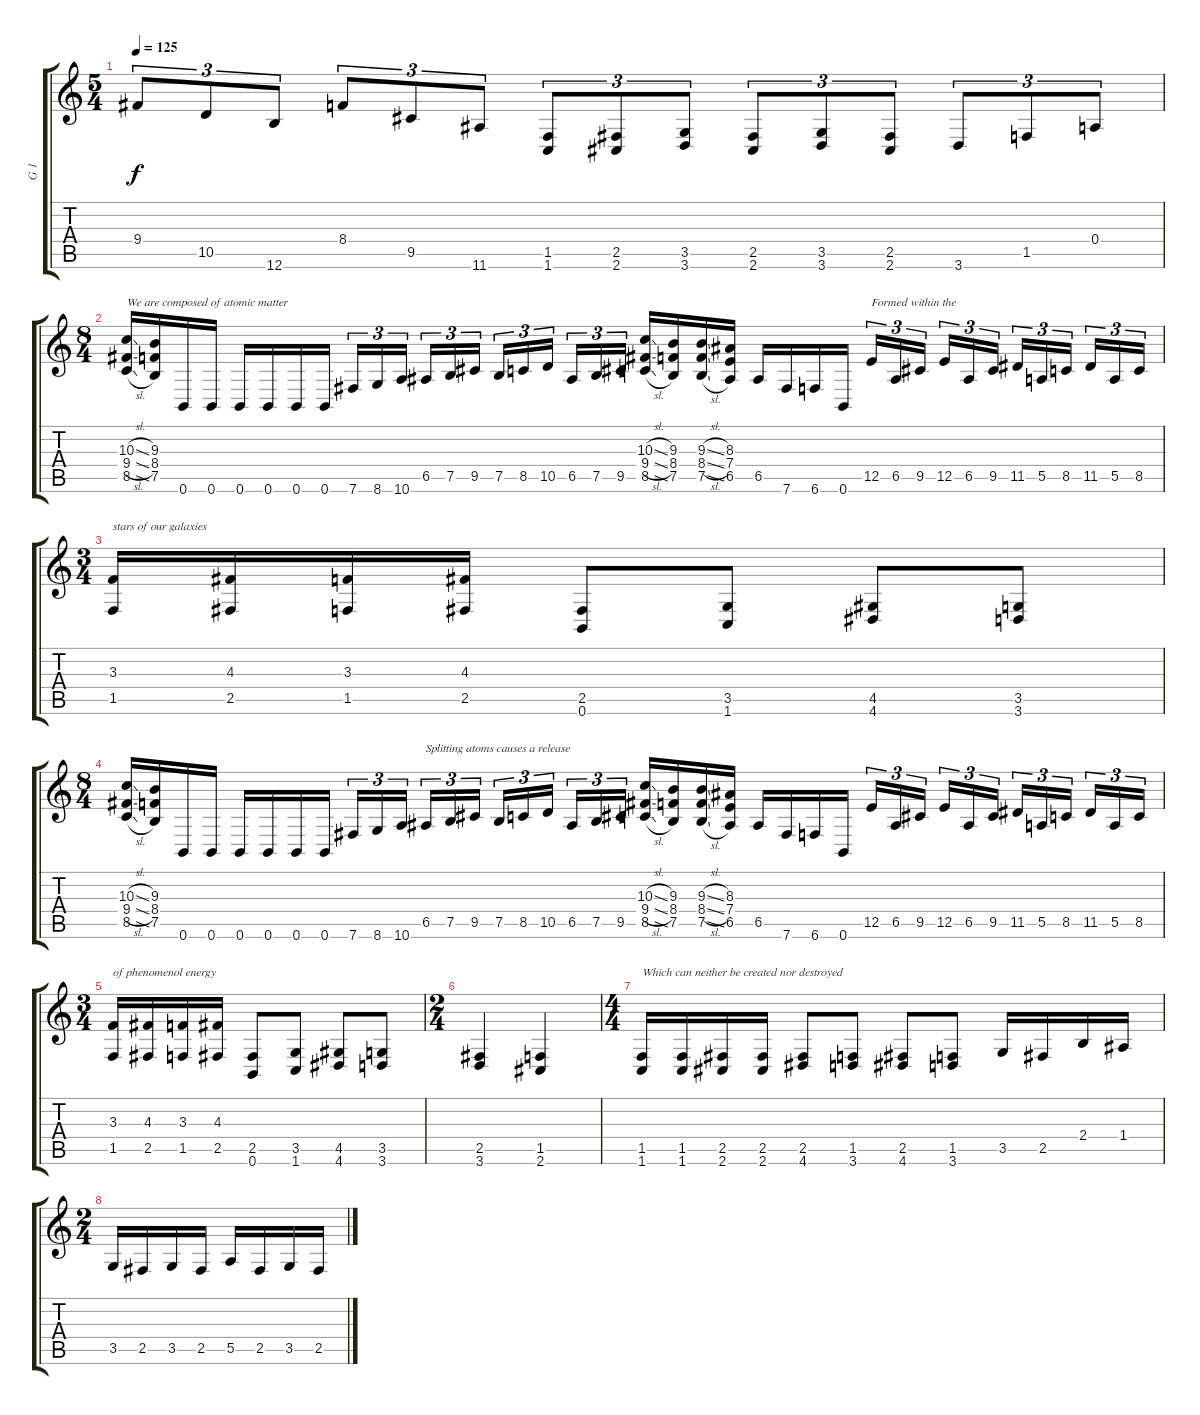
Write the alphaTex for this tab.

\track ("G 1" "G 1") {instrument distortionguitar}
\staff {score tabs}
\tuning (B3 Gb3 D3 A2 E2 B1) {hide}
\ts (5 4)
\tempo 125
\clef g2
\ks c
9.4.8{tu (3 2) dy f} 10.5.8{tu (3 2)} 12.6.8{tu (3 2)} 8.4.8{tu (3 2)} 9.5.8{tu (3 2)} 11.6.8{tu (3 2)} (1.5 1.6).8{tu (3 2)} (2.5 2.6).8{tu (3 2)} (3.5 3.6).8{tu (3 2)} (2.5 2.6).8{tu (3 2)} (3.5 3.6).8{tu (3 2)} (2.5 2.6).8{tu (3 2)} 3.6.8{tu (3 2)} 1.5.8{tu (3 2)} 0.4.8{tu (3 2)} |
\ts (8 4)
(10.3{sl} 9.4{sl} 8.5{sl}).16{txt "We are composed of atomic matter"} (9.3 8.4 7.5).16 0.6.16 0.6.16 0.6.16 0.6.16 0.6.16 0.6.16 7.6.16{tu (3 2)} 8.6.16{tu (3 2)} 10.6.16{tu (3 2) beam splitsecondary} 6.5.16{tu (3 2)} 7.5.16{tu (3 2)} 9.5.16{tu (3 2)} 7.5.16{tu (3 2)} 8.5.16{tu (3 2)} 10.5.16{tu (3 2) beam splitsecondary} 6.5.16{tu (3 2)} 7.5.16{tu (3 2)} 9.5.16{tu (3 2)} (10.3{sl} 9.4{sl} 8.5{sl}).16 (9.3 8.4 7.5).16 (9.3{sl} 8.4{sl} 7.5{sl}).16 (8.3 7.4 6.5).16 6.5.16 7.6.16 6.6.16 0.6.16 12.5.16{tu (3 2) txt "Formed within the"} 6.5.16{tu (3 2)} 9.5.16{tu (3 2) beam splitsecondary} 12.5.16{tu (3 2)} 6.5.16{tu (3 2)} 9.5.16{tu (3 2)} 11.5.16{tu (3 2)} 5.5.16{tu (3 2)} 8.5.16{tu (3 2) beam splitsecondary} 11.5.16{tu (3 2)} 5.5.16{tu (3 2)} 8.5.16{tu (3 2)} |
\ts (3 4)
(3.3 1.5).16{txt "stars of our galaxies"} (4.3 2.5).16 (3.3 1.5).16 (4.3 2.5).16 (2.5 0.6).8 (3.5 1.6).8 (4.5 4.6).8 (3.5 3.6).8 |
\ts (8 4)
(10.3{sl} 9.4{sl} 8.5{sl}).16 (9.3 8.4 7.5).16 0.6.16 0.6.16 0.6.16 0.6.16 0.6.16 0.6.16 7.6.16{tu (3 2)} 8.6.16{tu (3 2)} 10.6.16{tu (3 2) beam splitsecondary} 6.5.16{tu (3 2) txt "Splitting atoms causes a release"} 7.5.16{tu (3 2)} 9.5.16{tu (3 2)} 7.5.16{tu (3 2)} 8.5.16{tu (3 2)} 10.5.16{tu (3 2) beam splitsecondary} 6.5.16{tu (3 2)} 7.5.16{tu (3 2)} 9.5.16{tu (3 2)} (10.3{sl} 9.4{sl} 8.5{sl}).16 (9.3 8.4 7.5).16 (9.3{sl} 8.4{sl} 7.5{sl}).16 (8.3 7.4 6.5).16 6.5.16 7.6.16 6.6.16 0.6.16 12.5.16{tu (3 2)} 6.5.16{tu (3 2)} 9.5.16{tu (3 2) beam splitsecondary} 12.5.16{tu (3 2)} 6.5.16{tu (3 2)} 9.5.16{tu (3 2)} 11.5.16{tu (3 2)} 5.5.16{tu (3 2)} 8.5.16{tu (3 2) beam splitsecondary} 11.5.16{tu (3 2)} 5.5.16{tu (3 2)} 8.5.16{tu (3 2)} |
\ts (3 4)
(3.3 1.5).16{txt "of phenomenol energy"} (4.3 2.5).16 (3.3 1.5).16 (4.3 2.5).16 (2.5 0.6).8 (3.5 1.6).8 (4.5 4.6).8 (3.5 3.6).8 |
\ts (2 4)
(2.5 3.6).4 (1.5 2.6).4 |
\ts (4 4)
(1.5 1.6).16{txt "Which can neither be created nor destroyed"} (1.5 1.6).16 (2.5 2.6).16 (2.5 2.6).16 (2.5 4.6).8 (1.5 3.6).8 (2.5 4.6).8 (1.5 3.6).8 3.5.16 2.5.16 2.4.16 1.4.16 |
\ts (2 4)
3.5.16 2.5.16 3.5.16 2.5.16 5.5.16 2.5.16 3.5.16 2.5.16
